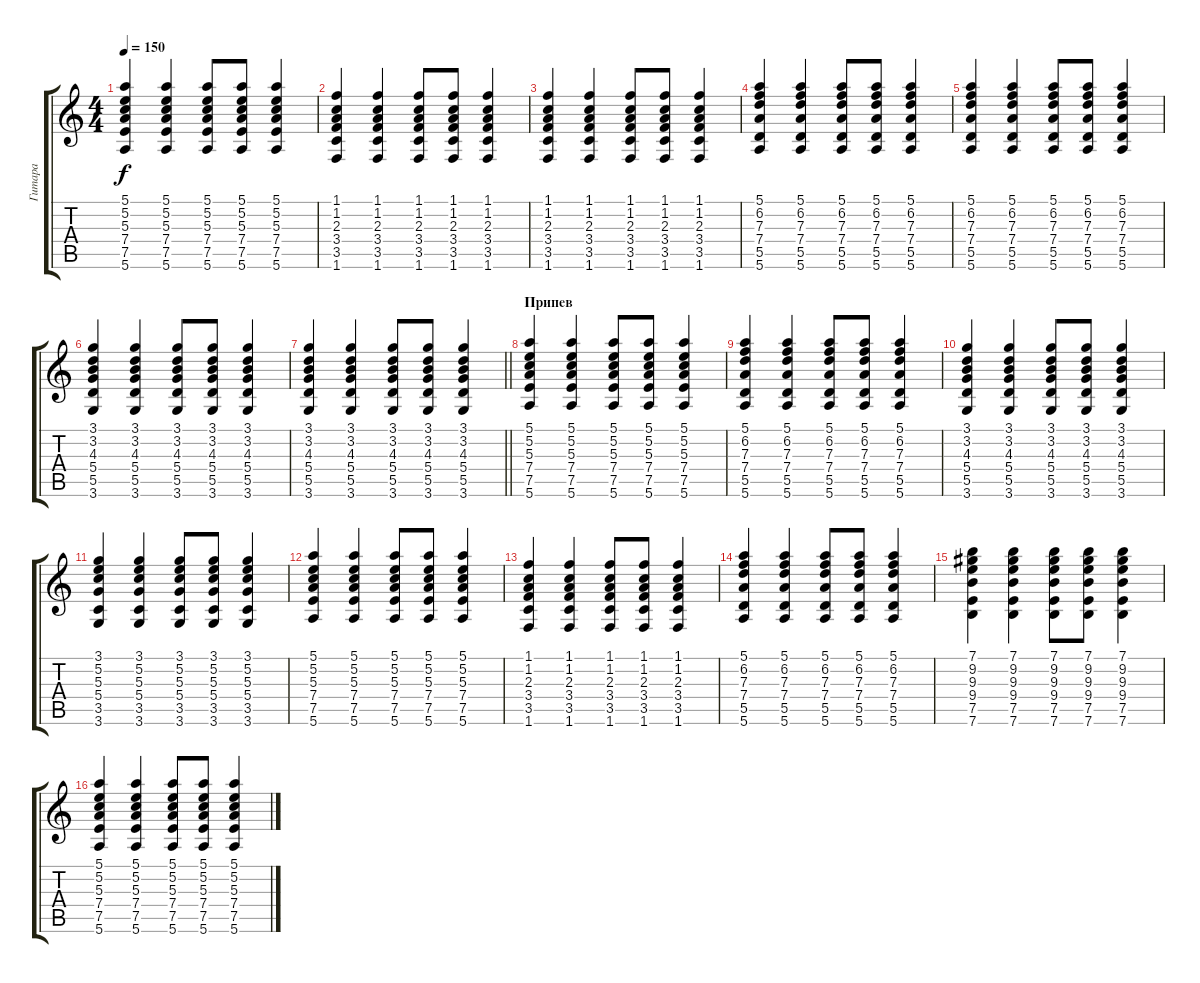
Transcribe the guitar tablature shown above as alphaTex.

\track ("Гитара" "Гитара") {instrument acousticguitarsteel}
\staff {score tabs}
\tuning (E4 B3 G3 D3 A2 E2) {hide}
\ts (4 4)
\tempo 150
\clef g2
\ks c
(5.1 5.2 5.3 7.4 7.5 5.6).4{dy f} (5.1 5.2 5.3 7.4 7.5 5.6).4 (5.1 5.2 5.3 7.4 7.5 5.6).8 (5.1 5.2 5.3 7.4 7.5 5.6).8 (5.1 5.2 5.3 7.4 7.5 5.6).4 |
(1.1 1.2 2.3 3.4 3.5 1.6).4 (1.1 1.2 2.3 3.4 3.5 1.6).4 (1.1 1.2 2.3 3.4 3.5 1.6).8 (1.1 1.2 2.3 3.4 3.5 1.6).8 (1.1 1.2 2.3 3.4 3.5 1.6).4 |
(1.1 1.2 2.3 3.4 3.5 1.6).4 (1.1 1.2 2.3 3.4 3.5 1.6).4 (1.1 1.2 2.3 3.4 3.5 1.6).8 (1.1 1.2 2.3 3.4 3.5 1.6).8 (1.1 1.2 2.3 3.4 3.5 1.6).4 |
(5.1 6.2 7.3 7.4 5.5 5.6).4 (5.1 6.2 7.3 7.4 5.5 5.6).4 (5.1 6.2 7.3 7.4 5.5 5.6).8 (5.1 6.2 7.3 7.4 5.5 5.6).8 (5.1 6.2 7.3 7.4 5.5 5.6).4 |
(5.1 6.2 7.3 7.4 5.5 5.6).4 (5.1 6.2 7.3 7.4 5.5 5.6).4 (5.1 6.2 7.3 7.4 5.5 5.6).8 (5.1 6.2 7.3 7.4 5.5 5.6).8 (5.1 6.2 7.3 7.4 5.5 5.6).4 |
(3.1 3.2 4.3 5.4 5.5 3.6).4 (3.1 3.2 4.3 5.4 5.5 3.6).4 (3.1 3.2 4.3 5.4 5.5 3.6).8 (3.1 3.2 4.3 5.4 5.5 3.6).8 (3.1 3.2 4.3 5.4 5.5 3.6).4 |
\barLineRight lightlight
(3.1 3.2 4.3 5.4 5.5 3.6).4 (3.1 3.2 4.3 5.4 5.5 3.6).4 (3.1 3.2 4.3 5.4 5.5 3.6).8 (3.1 3.2 4.3 5.4 5.5 3.6).8 (3.1 3.2 4.3 5.4 5.5 3.6).4 |
\section ("" "Припев")
(5.1 5.2 5.3 7.4 7.5 5.6).4 (5.1 5.2 5.3 7.4 7.5 5.6).4 (5.1 5.2 5.3 7.4 7.5 5.6).8 (5.1 5.2 5.3 7.4 7.5 5.6).8 (5.1 5.2 5.3 7.4 7.5 5.6).4 |
(5.1 6.2 7.3 7.4 5.5 5.6).4 (5.1 6.2 7.3 7.4 5.5 5.6).4 (5.1 6.2 7.3 7.4 5.5 5.6).8 (5.1 6.2 7.3 7.4 5.5 5.6).8 (5.1 6.2 7.3 7.4 5.5 5.6).4 |
(3.1 3.2 4.3 5.4 5.5 3.6).4 (3.1 3.2 4.3 5.4 5.5 3.6).4 (3.1 3.2 4.3 5.4 5.5 3.6).8 (3.1 3.2 4.3 5.4 5.5 3.6).8 (3.1 3.2 4.3 5.4 5.5 3.6).4 |
(3.1 5.2 5.3 5.4 3.5 3.6).4 (3.1 5.2 5.3 5.4 3.5 3.6).4 (3.1 5.2 5.3 5.4 3.5 3.6).8 (3.1 5.2 5.3 5.4 3.5 3.6).8 (3.1 5.2 5.3 5.4 3.5 3.6).4 |
(5.1 5.2 5.3 7.4 7.5 5.6).4 (5.1 5.2 5.3 7.4 7.5 5.6).4 (5.1 5.2 5.3 7.4 7.5 5.6).8 (5.1 5.2 5.3 7.4 7.5 5.6).8 (5.1 5.2 5.3 7.4 7.5 5.6).4 |
(1.1 1.2 2.3 3.4 3.5 1.6).4 (1.1 1.2 2.3 3.4 3.5 1.6).4 (1.1 1.2 2.3 3.4 3.5 1.6).8 (1.1 1.2 2.3 3.4 3.5 1.6).8 (1.1 1.2 2.3 3.4 3.5 1.6).4 |
(5.1 6.2 7.3 7.4 5.5 5.6).4 (5.1 6.2 7.3 7.4 5.5 5.6).4 (5.1 6.2 7.3 7.4 5.5 5.6).8 (5.1 6.2 7.3 7.4 5.5 5.6).8 (5.1 6.2 7.3 7.4 5.5 5.6).4 |
(7.1 9.2 9.3 9.4 7.5 7.6).4 (7.1 9.2 9.3 9.4 7.5 7.6).4 (7.1 9.2 9.3 9.4 7.5 7.6).8 (7.1 9.2 9.3 9.4 7.5 7.6).8 (7.1 9.2 9.3 9.4 7.5 7.6).4 |
(5.1 5.2 5.3 7.4 7.5 5.6).4 (5.1 5.2 5.3 7.4 7.5 5.6).4 (5.1 5.2 5.3 7.4 7.5 5.6).8 (5.1 5.2 5.3 7.4 7.5 5.6).8 (5.1 5.2 5.3 7.4 7.5 5.6).4
